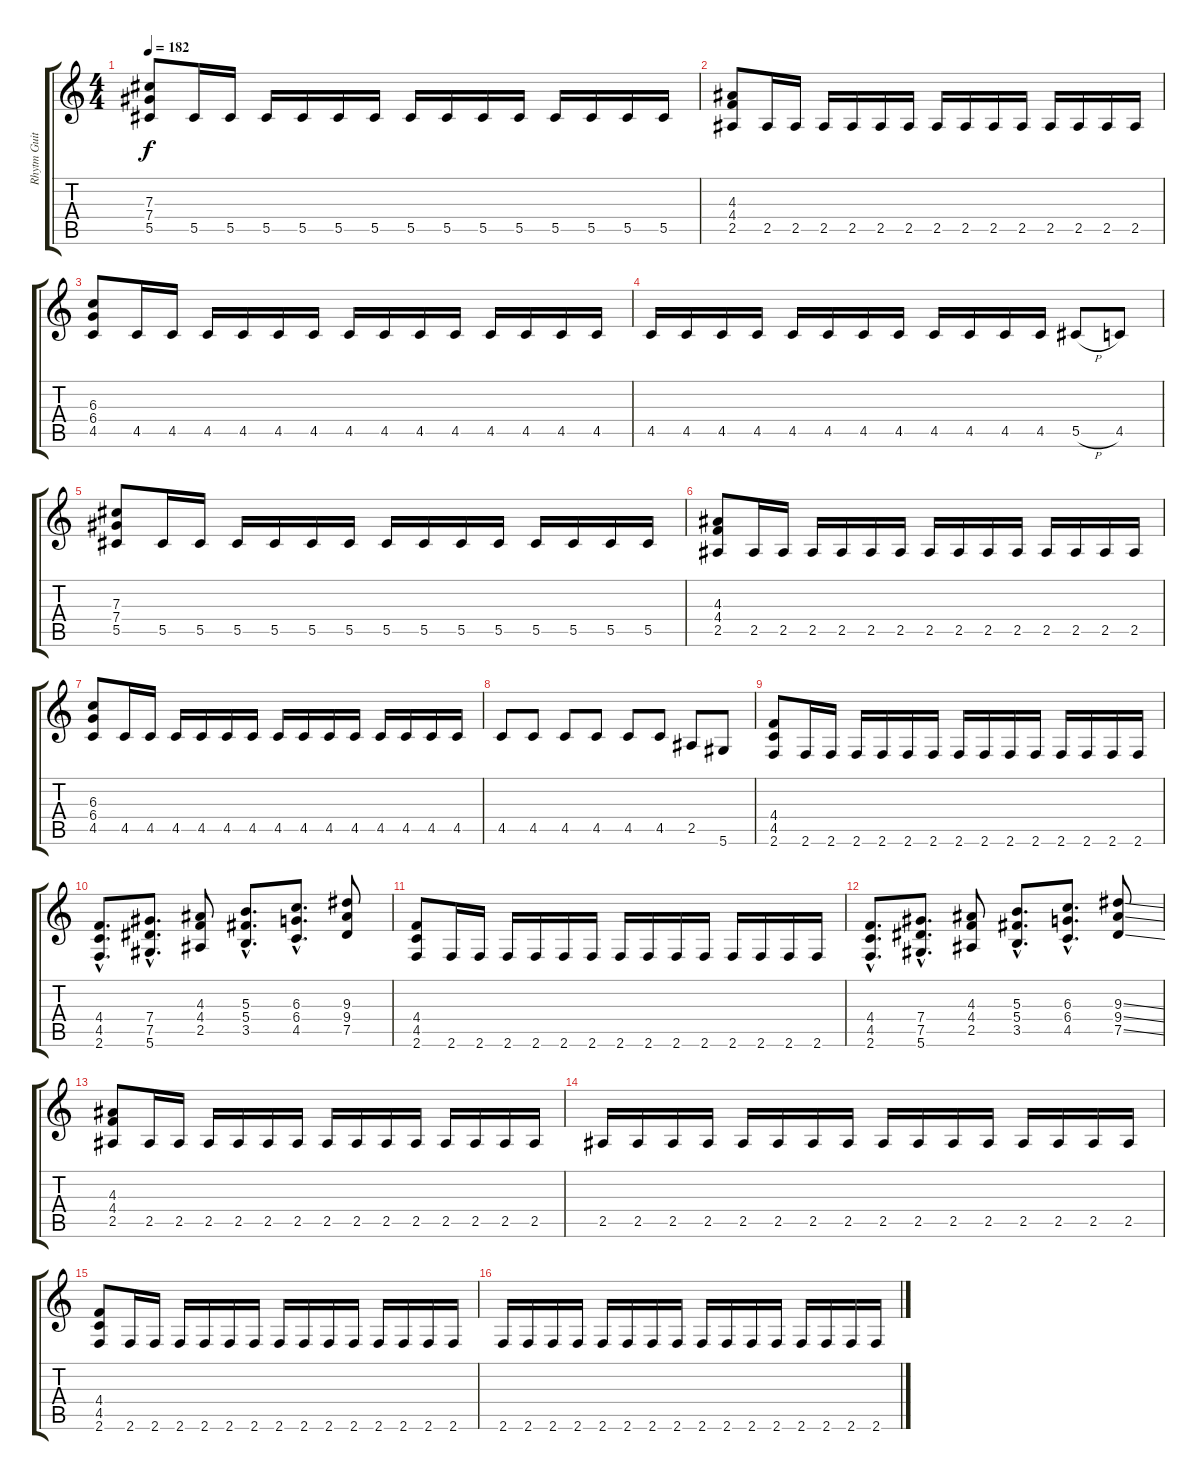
\track ("Rhytm Guitar" "Rhytm Guit") {instrument distortionguitar}
\staff {score tabs}
\tuning (Eb4 Bb3 Gb3 Db3 Ab2 Eb2) {hide}
\ts (4 4)
\tempo 182
\clef g2
\ks c
(7.3 7.4 5.5).8{dy f} 5.5.16 5.5.16 5.5.16 5.5.16 5.5.16 5.5.16 5.5.16 5.5.16 5.5.16 5.5.16 5.5.16 5.5.16 5.5.16 5.5.16 |
(4.3 4.4 2.5).8 2.5.16 2.5.16 2.5.16 2.5.16 2.5.16 2.5.16 2.5.16 2.5.16 2.5.16 2.5.16 2.5.16 2.5.16 2.5.16 2.5.16 |
(6.3 6.4 4.5).8 4.5.16 4.5.16 4.5.16 4.5.16 4.5.16 4.5.16 4.5.16 4.5.16 4.5.16 4.5.16 4.5.16 4.5.16 4.5.16 4.5.16 |
4.5.16 4.5.16 4.5.16 4.5.16 4.5.16 4.5.16 4.5.16 4.5.16 4.5.16 4.5.16 4.5.16 4.5.16 5.5{h}.8 4.5.8 |
(7.3 7.4 5.5).8 5.5.16 5.5.16 5.5.16 5.5.16 5.5.16 5.5.16 5.5.16 5.5.16 5.5.16 5.5.16 5.5.16 5.5.16 5.5.16 5.5.16 |
(4.3 4.4 2.5).8 2.5.16 2.5.16 2.5.16 2.5.16 2.5.16 2.5.16 2.5.16 2.5.16 2.5.16 2.5.16 2.5.16 2.5.16 2.5.16 2.5.16 |
(6.3 6.4 4.5).8 4.5.16 4.5.16 4.5.16 4.5.16 4.5.16 4.5.16 4.5.16 4.5.16 4.5.16 4.5.16 4.5.16 4.5.16 4.5.16 4.5.16 |
4.5.8 4.5.8 4.5.8 4.5.8 4.5.8 4.5.8 2.5.8 5.6.8 |
(4.4 4.5 2.6).8 2.6.16 2.6.16 2.6.16 2.6.16 2.6.16 2.6.16 2.6.16 2.6.16 2.6.16 2.6.16 2.6.16 2.6.16 2.6.16 2.6.16 |
(4.4{hac} 4.5{hac} 2.6{hac}).8{d} (7.4{hac} 7.5{hac} 5.6{hac}).8{d} (4.3 4.4 2.5).8 (5.3{hac} 5.4{hac} 3.5{hac}).8{d} (6.3{hac} 6.4{hac} 4.5{hac}).8{d} (9.3 9.4 7.5).8 |
(4.4 4.5 2.6).8 2.6.16 2.6.16 2.6.16 2.6.16 2.6.16 2.6.16 2.6.16 2.6.16 2.6.16 2.6.16 2.6.16 2.6.16 2.6.16 2.6.16 |
(4.4{hac} 4.5{hac} 2.6{hac}).8{d} (7.4{hac} 7.5{hac} 5.6{hac}).8{d} (4.3 4.4 2.5).8 (5.3{hac} 5.4{hac} 3.5{hac}).8{d} (6.3{hac} 6.4{hac} 4.5{hac}).8{d} (9.3{ss} 9.4{ss} 7.5{ss}).8 |
(4.3 4.4 2.5).8 2.5.16 2.5.16 2.5.16 2.5.16 2.5.16 2.5.16 2.5.16 2.5.16 2.5.16 2.5.16 2.5.16 2.5.16 2.5.16 2.5.16 |
2.5.16 2.5.16 2.5.16 2.5.16 2.5.16 2.5.16 2.5.16 2.5.16 2.5.16 2.5.16 2.5.16 2.5.16 2.5.16 2.5.16 2.5.16 2.5.16 |
(4.4 4.5 2.6).8 2.6.16 2.6.16 2.6.16 2.6.16 2.6.16 2.6.16 2.6.16 2.6.16 2.6.16 2.6.16 2.6.16 2.6.16 2.6.16 2.6.16 |
2.6.16 2.6.16 2.6.16 2.6.16 2.6.16 2.6.16 2.6.16 2.6.16 2.6.16 2.6.16 2.6.16 2.6.16 2.6.16 2.6.16 2.6.16 2.6.16
